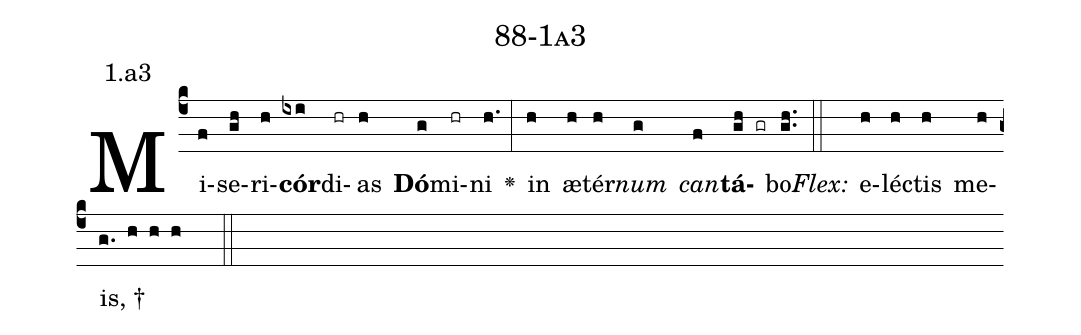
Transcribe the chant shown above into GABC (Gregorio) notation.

name: 88-1a3;
annotation: 1.a3;
%%
(c4)Mi(f)se(gh)ri(h)<b>cór</b>(ixi)di(hr)as(h) <b>Dó</b>(g)mi(hr)ni(h.) <v>\greheightstar</v>(:) in(h) æ(h)tér(h)<i>num</i>(g) <i>can</i>(f)<b>tá</b>(gh gr)bo.(gh..) (::)
<i>Flex:</i>()  e(h)léc(h)tis(h) me(h)is, †(g. h h h  ::)

%E(h) u(h) o(g) u(f) a(gh) e.(gh..) (::)
